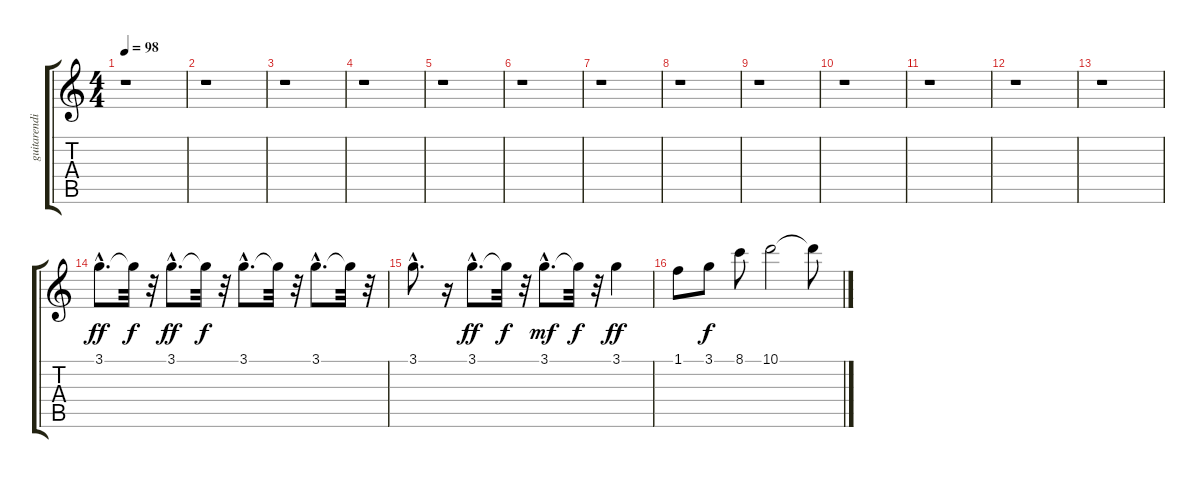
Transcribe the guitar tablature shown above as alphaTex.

\track ("guitarending" "guitarendi") {instrument overdrivenguitar}
\staff {score tabs}
\tuning (E4 B3 G3 D3 A2 E2) {hide}
\ts (4 4)
\tempo 98
\clef g2
\ks c
r.1{dy ff} |
r.1 |
r.1 |
r.1 |
r.1 |
r.1 |
r.1 |
r.1 |
r.1 |
r.1 |
r.1 |
r.1 |
r.1 |
3.1{hac}.8{d} 3.1{t}.32{dy f} r.32 3.1{hac}.8{d dy ff} 3.1{t}.32{dy f} r.32 3.1{hac}.8{d} 3.1{t}.32 r.32 3.1{hac}.8{d} 3.1{t}.32 r.32 |
3.1{hac}.8{d} r.16 3.1{hac}.8{d dy ff} 3.1{t}.32{dy f} r.32 3.1{hac}.8{d dy mf} 3.1{t}.32{dy f} r.32 3.1.4{dy ff} |
1.1.8 3.1.8{dy f} 8.1.8 10.1.2 10.1{t}.8
